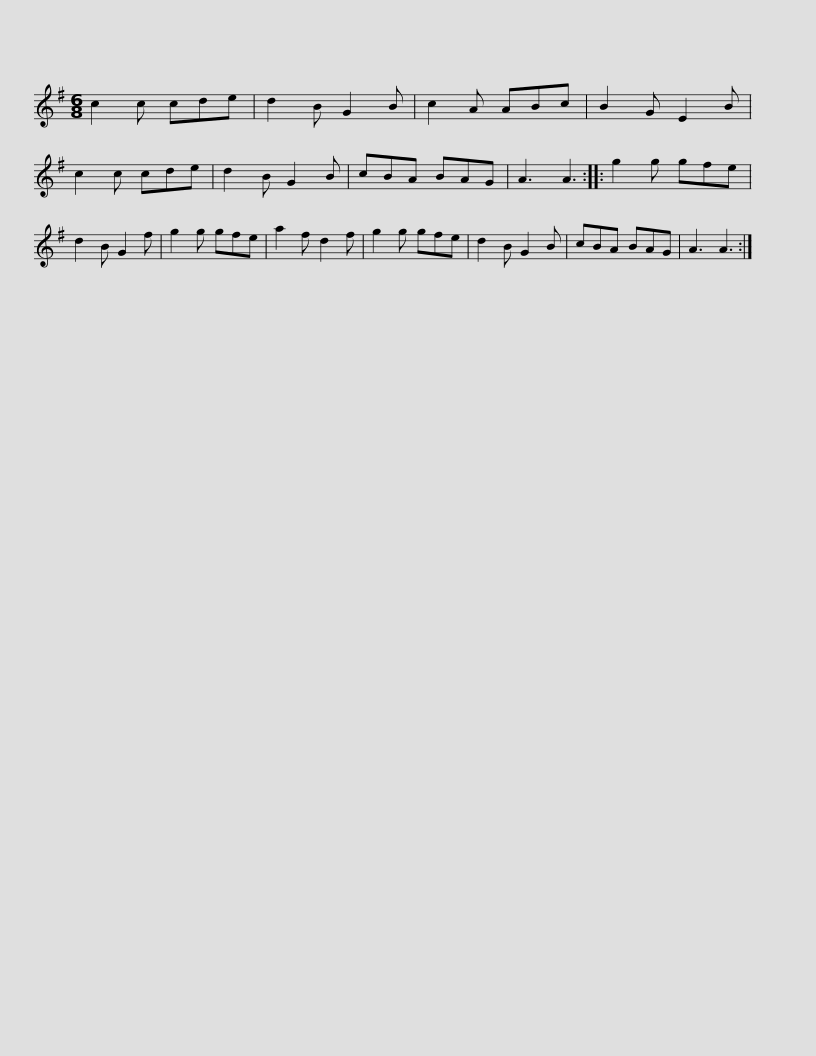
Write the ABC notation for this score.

X:1
L:1/8
M:6/8
I:linebreak $
K:Emin
V:1 treble
V:1
 c2 c cde | d2 B G2 B | c2 A ABc | B2 G E2 B | c2 c cde | %5
 d2 B G2 B | cBA BAG | A3 A3 :: g2 g gfe |$ d2 B G2 f | %10
 g2 g gfe | a2 f d2 f | g2 g gfe | d2 B G2 B | cBA BAG | %15
 A3 A3 :| %16
